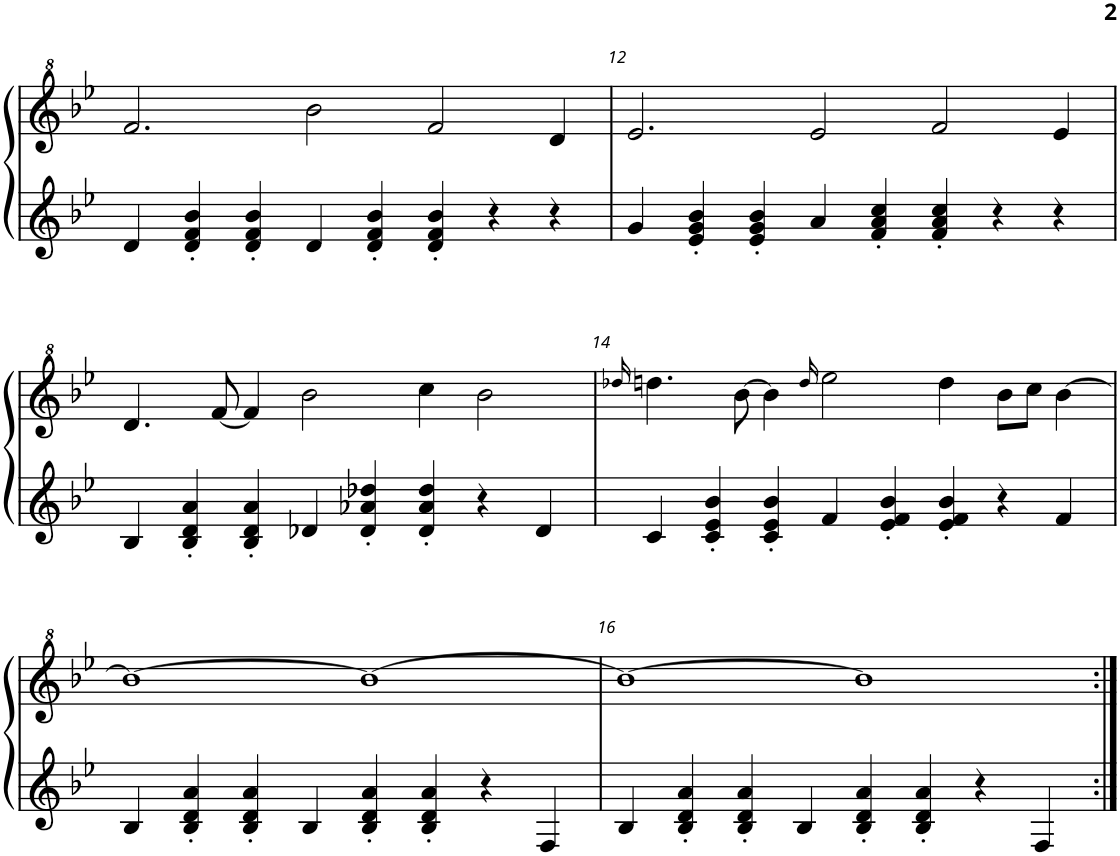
**kern	**kern
*part1	*part1
*staff2	*staff1
*I"Piano, Right	*
*I'Pno.	*
!!LO:PB:g=z
*clefG2	*clefG^2
*k[b-e-]	*k[b-e-]
*M8/4	*M8/4
=11	=11
4d/	2.ff/
4d/' 4f/' 4b-/'	.
4d/' 4f/' 4b-/'	.
4d/	2bb-\
4d/' 4f/' 4b-/'	.
4d/' 4f/' 4b-/'	2ff/
4r	.
4r	4dd/
=12	=12
4g/	2.ee-/
4e-/' 4g/' 4b-/'	.
4e-/' 4g/' 4b-/'	.
4a/	2ee-/
4f/' 4a/' 4cc/'	.
4f/' 4a/' 4cc/'	2ff/
4r	.
4r	4ee-/
!!LO:LB:g=z
=13	=13
4B-/	4.dd/
4B-/' 4d/' 4a/'	.
.	[8ff/
4B-/' 4d/' 4a/'	4ff/]
4d-X/	2bb-\
4d-/' 4a-X/' 4dd-X/'	.
4d-/' 4a-/' 4dd-/'	4ccc\
4r	2bb-\
4d-/	.
=14	=14
.	16qddd-X/
4c/	4.dddn\
4c/' 4e-/' 4b-/'	.
.	[8bb-\
4c/' 4e-/' 4b-/'	4bb-\]
.	16qddd/
4f/	2eee-\
4e-/' 4f/' 4b-/'	.
4e-/' 4f/' 4b-/'	4ddd\
4r	8bb-\L
.	8ccc\J
4f/	[4bb-\
!!LO:LB:g=z
=15	=15
4B-/	1bb-_
4B-/' 4d/' 4a/'	.
4B-/' 4d/' 4a/'	.
4B-/	.
4B-/' 4d/' 4a/'	1bb-_
4B-/' 4d/' 4a/'	.
4r	.
4F/	.
=16	=16
4B-/	1bb-_
4B-/' 4d/' 4a/'	.
4B-/' 4d/' 4a/'	.
4B-/	.
4B-/' 4d/' 4a/'	1bb-]
4B-/' 4d/' 4a/'	.
4r	.
4F/	.
=:|!	=:|!
*-	*-
